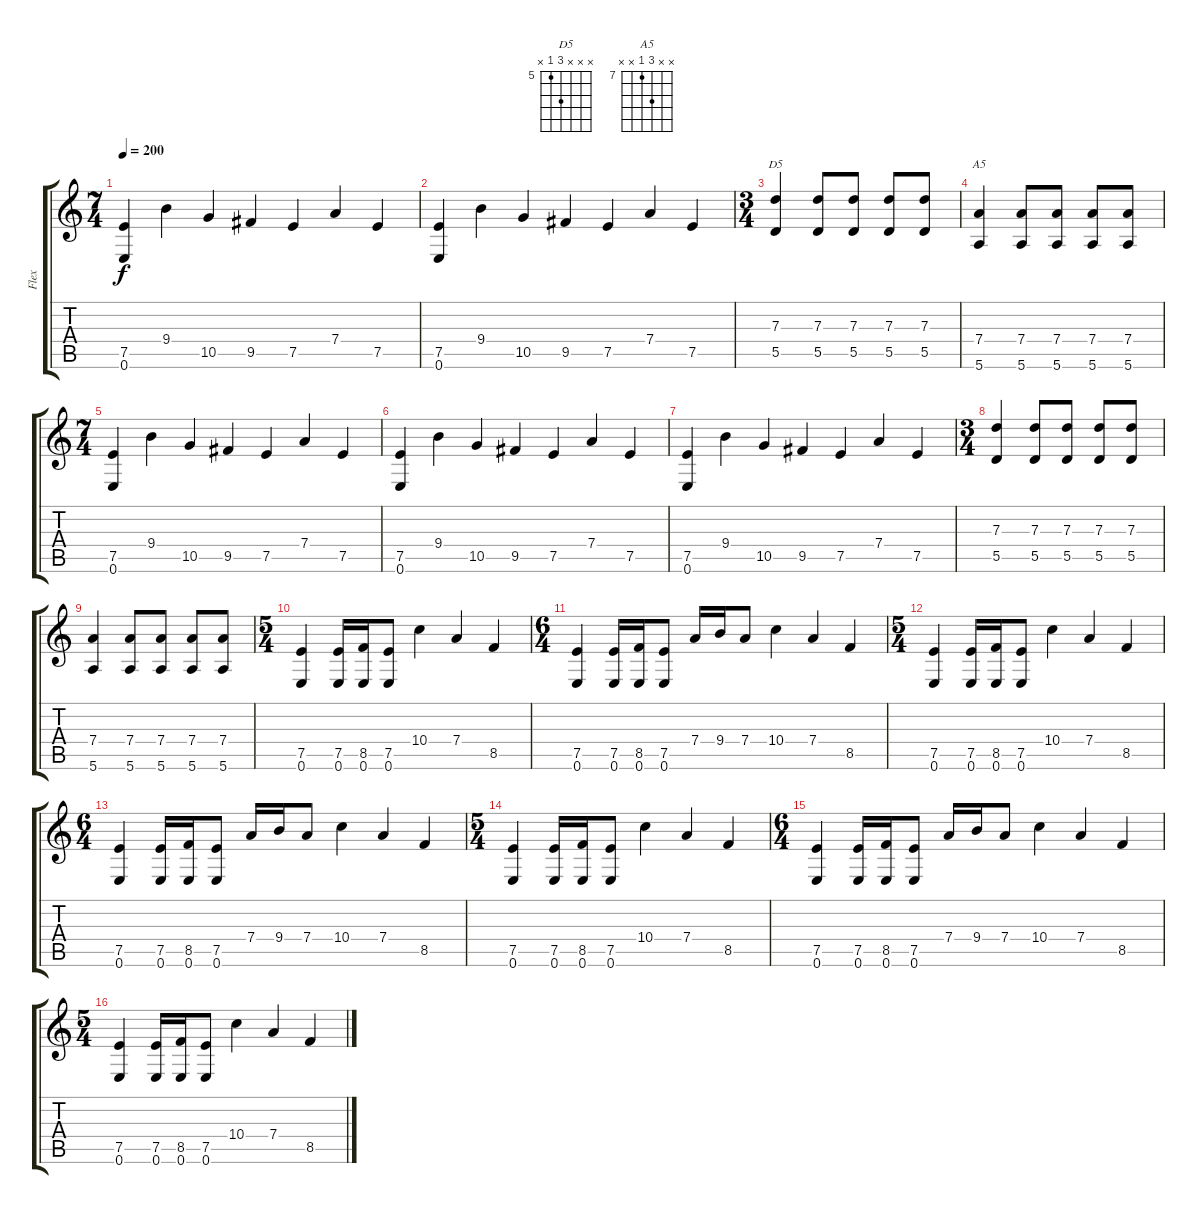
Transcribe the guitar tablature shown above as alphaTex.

\track ("Flex" "Flex") {instrument distortionguitar}
\staff {score tabs}
\tuning (E4 B3 G3 D3 A2 E2) {hide}
\chord ("D5" x x x 7 5 x) {firstfret 5}
\chord ("A5" x x 9 7 x x) {firstfret 7}
\ts (7 4)
\tempo 200
\clef g2
\ks c
(7.5 0.6).4{dy f} 9.4.4 10.5.4 9.5.4 7.5.4 7.4.4 7.5.4 |
(7.5 0.6).4 9.4.4 10.5.4 9.5.4 7.5.4 7.4.4 7.5.4 |
\ts (3 4)
(7.3 5.5).4{ch "D5"} (7.3 5.5).8 (7.3 5.5).8 (7.3 5.5).8 (7.3 5.5).8 |
(7.4 5.6).4{ch "A5"} (7.4 5.6).8 (7.4 5.6).8 (7.4 5.6).8 (7.4 5.6).8 |
\ts (7 4)
(7.5 0.6).4 9.4.4 10.5.4 9.5.4 7.5.4 7.4.4 7.5.4 |
(7.5 0.6).4 9.4.4 10.5.4 9.5.4 7.5.4 7.4.4 7.5.4 |
(7.5 0.6).4 9.4.4 10.5.4 9.5.4 7.5.4 7.4.4 7.5.4 |
\ts (3 4)
(7.3 5.5).4 (7.3 5.5).8 (7.3 5.5).8 (7.3 5.5).8 (7.3 5.5).8 |
(7.4 5.6).4 (7.4 5.6).8 (7.4 5.6).8 (7.4 5.6).8 (7.4 5.6).8 |
\ts (5 4)
(7.5 0.6).4 (7.5 0.6).16 (8.5 0.6).16 (7.5 0.6).8 10.4.4 7.4.4 8.5.4 |
\ts (6 4)
(7.5 0.6).4 (7.5 0.6).16 (8.5 0.6).16 (7.5 0.6).8 7.4.16 9.4.16 7.4.8 10.4.4 7.4.4 8.5.4 |
\ts (5 4)
(7.5 0.6).4 (7.5 0.6).16 (8.5 0.6).16 (7.5 0.6).8 10.4.4 7.4.4 8.5.4 |
\ts (6 4)
(7.5 0.6).4 (7.5 0.6).16 (8.5 0.6).16 (7.5 0.6).8 7.4.16 9.4.16 7.4.8 10.4.4 7.4.4 8.5.4 |
\ts (5 4)
(7.5 0.6).4 (7.5 0.6).16 (8.5 0.6).16 (7.5 0.6).8 10.4.4 7.4.4 8.5.4 |
\ts (6 4)
(7.5 0.6).4 (7.5 0.6).16 (8.5 0.6).16 (7.5 0.6).8 7.4.16 9.4.16 7.4.8 10.4.4 7.4.4 8.5.4 |
\ts (5 4)
(7.5 0.6).4 (7.5 0.6).16 (8.5 0.6).16 (7.5 0.6).8 10.4.4 7.4.4 8.5.4
